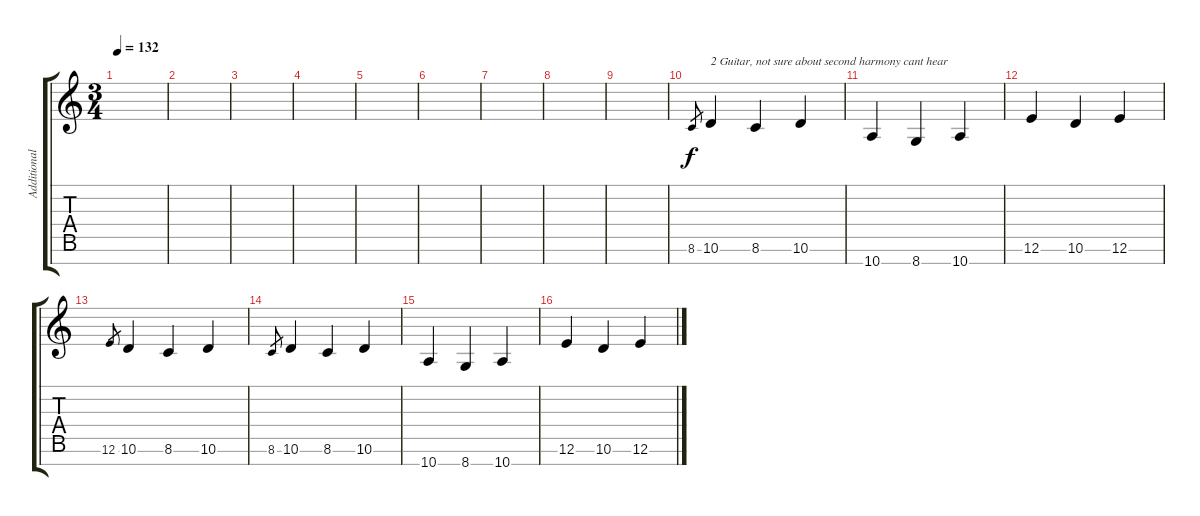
\track ("Additional" "Additional") {instrument distortionguitar}
\staff {score tabs}
\tuning (E4 B3 G3 D3 A2 E2 B1) {hide}
\ts (3 4)
\tempo 132
\clef g2
\ks c
|
|
|
|
|
|
|
|
|
8.6.8{gr} 10.6.4{txt "2 Guitar, not sure about second harmony cant hear" volume 16 balance 3 instrument distortionguitar} 8.6.4 10.6.4 |
10.7.4 8.7.4 10.7.4 |
12.6.4 10.6.4 12.6.4 |
12.6.8{gr} 10.6.4 8.6.4 10.6.4 |
8.6.8{gr} 10.6.4 8.6.4 10.6.4 |
10.7.4 8.7.4 10.7.4 |
12.6.4 10.6.4 12.6.4
